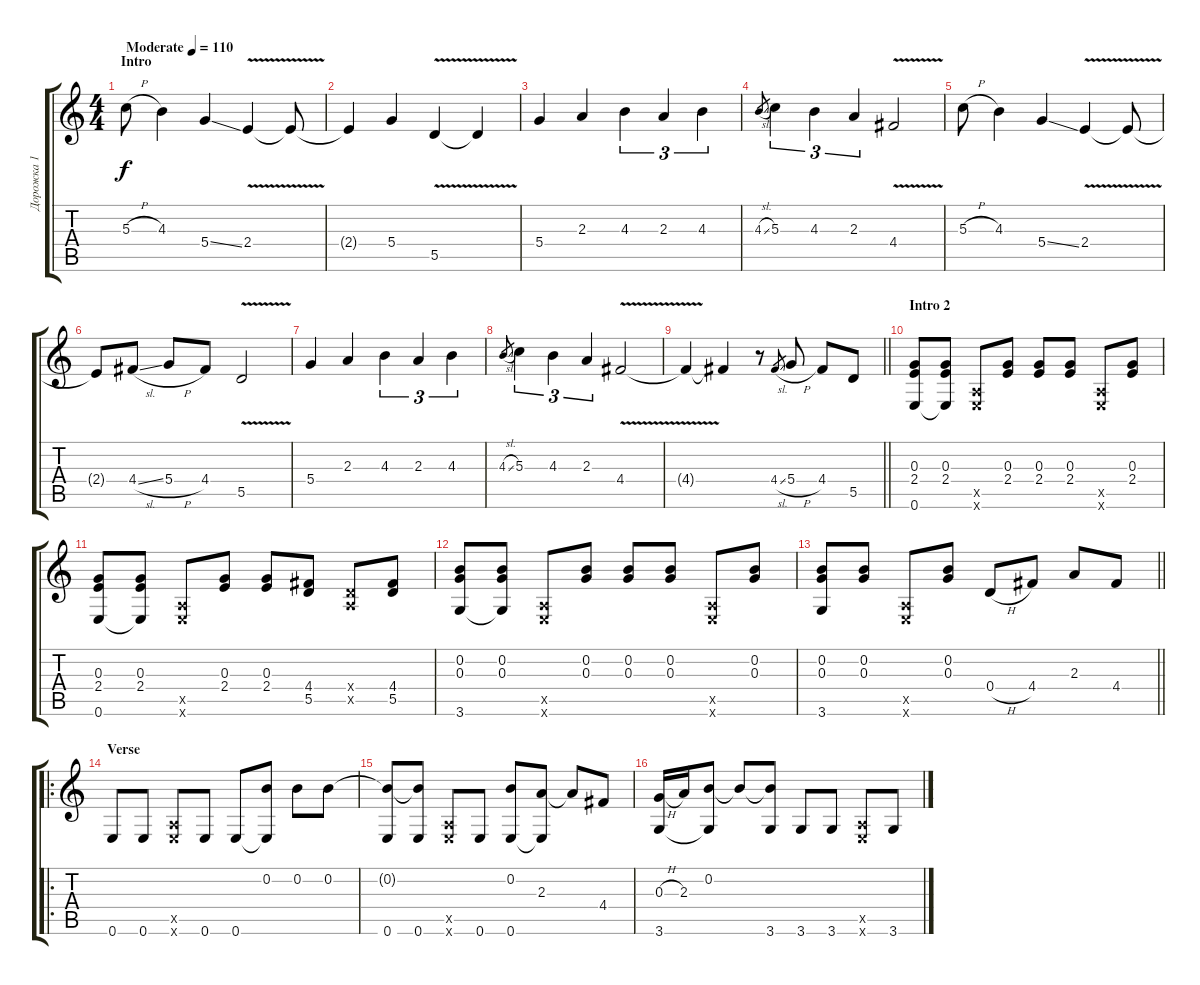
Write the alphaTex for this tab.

\track ("Дорожка 1" "Дорожка 1") {instrument acousticguitarsteel}
\staff {score tabs}
\tuning (E4 B3 G3 D3 A2 E2) {hide}
\ts (4 4)
\section ("" "Intro")
\tempo (110 "Moderate")
\clef g2
\ks c
5.3{h}.8{dy f instrument acousticguitarsteel} 4.3.4 5.4{ss}.4 2.4{v}.4 2.4{t}.8 |
2.4{t}.4 5.4.4 5.5{v}.4 5.5{t}.4 |
5.4.4 2.3.4 4.3.4{tu (3 2)} 2.3.4{tu (3 2)} 4.3.4{tu (3 2)} |
4.3{sl}.8{gr} 5.3.4{tu (3 2)} 4.3.4{tu (3 2)} 2.3.4{tu (3 2)} 4.4{v}.2 |
5.3{h}.8 4.3.4 5.4{ss}.4 2.4{v}.4 2.4{t}.8 |
2.4{t}.8 4.4{sl}.8 5.4{h}.8 4.4.8 5.5{v}.2 |
5.4.4 2.3.4 4.3.4{tu (3 2)} 2.3.4{tu (3 2)} 4.3.4{tu (3 2)} |
4.3{sl}.8{gr} 5.3.4{tu (3 2)} 4.3.4{tu (3 2)} 2.3.4{tu (3 2)} 4.4{v}.2 |
\barLineRight lightlight
4.4{t}.4 4.4{t}.4 r.8 4.4{sl}.8{gr} 5.4{h}.8 4.4.8 5.5.8 |
\section ("" "Intro 2")
(0.3 2.4 0.6).8 (0.3 2.4 0.6{t}).8 (0.5{x} 0.6{x}).8 (0.3 2.4).8 (0.3 2.4).8 (0.3 2.4).8 (0.5{x} 0.6{x}).8 (0.3 2.4).8 |
(0.3 2.4 0.6).8 (0.3 2.4 0.6{t}).8 (0.5{x} 0.6{x}).8 (0.3 2.4).8 (0.3 2.4).8 (4.4 5.5).8 (0.4{x} 0.5{x}).8 (4.4 5.5).8 |
(0.2 0.3 3.6).8 (0.2 0.3 3.6{t}).8 (0.5{x} 0.6{x}).8 (0.2 0.3).8 (0.2 0.3).8 (0.2 0.3).8 (0.5{x} 0.6{x}).8 (0.2 0.3).8 |
\barLineRight lightlight
(0.2 0.3 3.6).8 (0.2 0.3).8 (0.5{x} 0.6{x}).8 (0.2 0.3).8 0.4{h}.8 4.4.8 2.3.8 4.4.8 |
\ro
\section ("" "Verse")
0.6.8 0.6.8 (0.5{x} 0.6{x}).8 0.6.8 0.6.8 (0.2 0.6{t}).8 0.2.8 0.2.8 |
(0.2{t} 0.6).8 (0.2{t} 0.6).8 (0.5{x} 0.6{x}).8 0.6.8 (0.2 0.6).8 (2.3 0.6{t}).8 2.3{t}.8 4.4.8 |
(0.3{h} 3.6).16 2.3.16 (0.2 3.6{t}).8 0.2{t}.8 (0.2{t} 3.6).8 3.6.8 3.6.8 (0.5{x} 0.6{x}).8 3.6.8
